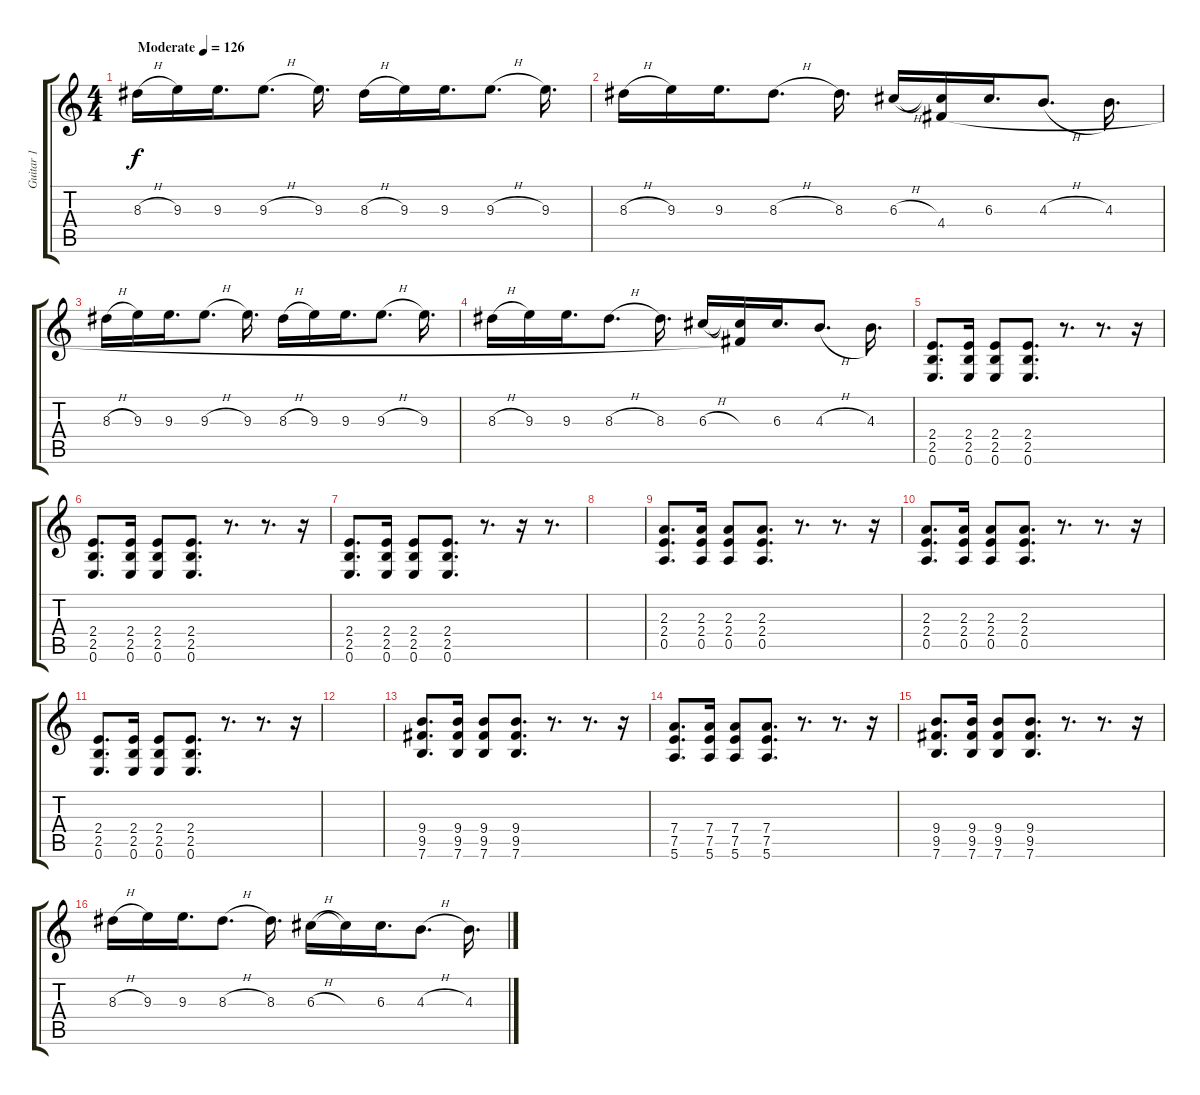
\track ("Guitar 1" "Guitar 1") {instrument overdrivenguitar}
\staff {score tabs}
\tuning (E4 B3 G3 D3 A2 E2) {hide}
\ts (4 4)
\tempo (126 "Moderate")
\clef g2
\ks c
8.3{h}.16{dy f instrument overdrivenguitar} 9.3.16 9.3.16{d} 9.3{h}.8{d} 9.3.16{d} 8.3{h}.16 9.3.16 9.3.16{d} 9.3{h}.8{d} 9.3.16{d} |
8.3{h}.16 9.3.16 9.3.16{d} 8.3{h}.8{d} 8.3.16{d} 6.3{h}.16 (6.3{t} 4.4).16 6.3.16{d} 4.3{h}.8{d} 4.3.16{d} |
8.3{h}.16 9.3.16 9.3.16{d} 9.3{h}.8{d} 9.3.16{d} 8.3{h}.16 9.3.16 9.3.16{d} 9.3{h}.8{d} 9.3.16{d} |
8.3{h}.16 9.3.16 9.3.16{d} 8.3{h}.8{d} 8.3.16{d} 6.3{h}.16 (6.3{t} 4.4{t}).16 6.3.16{d} 4.3{h}.8{d} 4.3.16{d} |
(2.4 2.5 0.6).8{d} (2.4 2.5 0.6).16 (2.4 2.5 0.6).8 (2.4 2.5 0.6).8{d} r.8{d} r.8{d} r.16 |
(2.4 2.5 0.6).8{d} (2.4 2.5 0.6).16 (2.4 2.5 0.6).8 (2.4 2.5 0.6).8{d} r.8{d} r.8{d} r.16 |
(2.4 2.5 0.6).8{d} (2.4 2.5 0.6).16 (2.4 2.5 0.6).8 (2.4 2.5 0.6).8{d} r.8{d} r.16 r.8{d} |
|
(2.3 2.4 0.5).8{d} (2.3 2.4 0.5).16 (2.3 2.4 0.5).8 (2.3 2.4 0.5).8{d} r.8{d} r.8{d} r.16 |
(2.3 2.4 0.5).8{d} (2.3 2.4 0.5).16 (2.3 2.4 0.5).8 (2.3 2.4 0.5).8{d} r.8{d} r.8{d} r.16 |
(2.4 2.5 0.6).8{d} (2.4 2.5 0.6).16 (2.4 2.5 0.6).8 (2.4 2.5 0.6).8{d} r.8{d} r.8{d} r.16 |
|
(9.4 9.5 7.6).8{d} (9.4 9.5 7.6).16 (9.4 9.5 7.6).8 (9.4 9.5 7.6).8{d} r.8{d} r.8{d} r.16 |
(7.4 7.5 5.6).8{d} (7.4 7.5 5.6).16 (7.4 7.5 5.6).8 (7.4 7.5 5.6).8{d} r.8{d} r.8{d} r.16 |
(9.4 9.5 7.6).8{d} (9.4 9.5 7.6).16 (9.4 9.5 7.6).8 (9.4 9.5 7.6).8{d} r.8{d} r.8{d} r.16 |
8.3{h}.16 9.3.16 9.3.16{d} 8.3{h}.8{d} 8.3.16{d} 6.3{h}.16 6.3{t}.16 6.3.16{d} 4.3{h}.8{d} 4.3.16{d}
